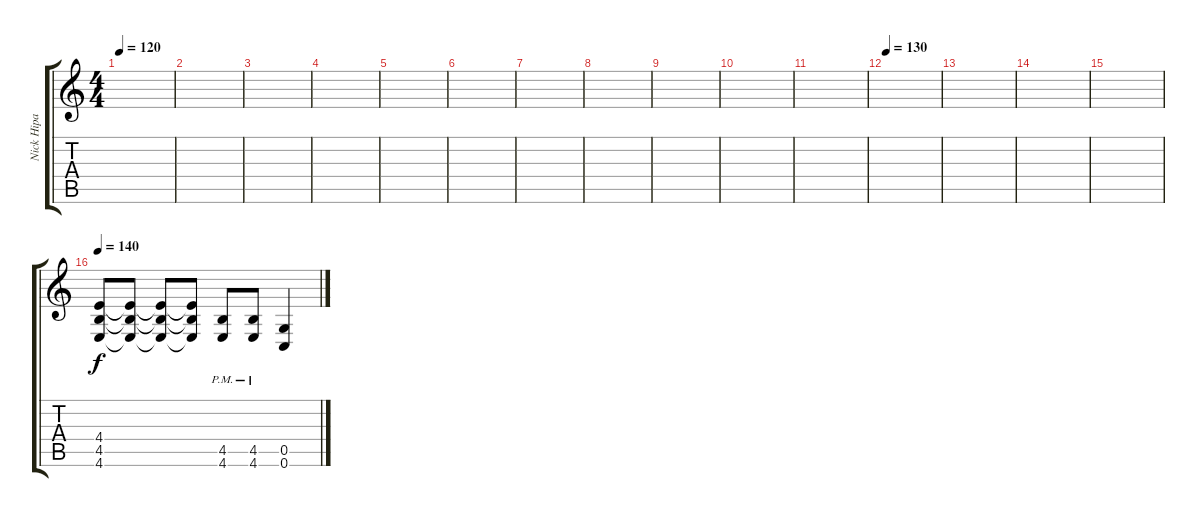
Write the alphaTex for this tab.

\track ("Nick Hipa - Guitar" "Nick Hipa ") {instrument distortionguitar}
\staff {score tabs}
\tuning (D4 A3 F3 C3 G2 C2) {hide}
\ts (4 4)
\tempo 120
\clef g2
\ks c
|
|
|
|
|
|
|
|
|
|
|
\tempo 130
|
|
|
|
\tempo 140
(4.4 4.5 4.6).8 (4.4{t} 4.5{t} 4.6{t}).8 (4.4{t} 4.5{t} 4.6{t}).8 (4.4{t} 4.5{t} 4.6{t}).8 (4.5{pm} 4.6{pm}).8 (4.5{pm} 4.6{pm}).8 (0.5 0.6).4
